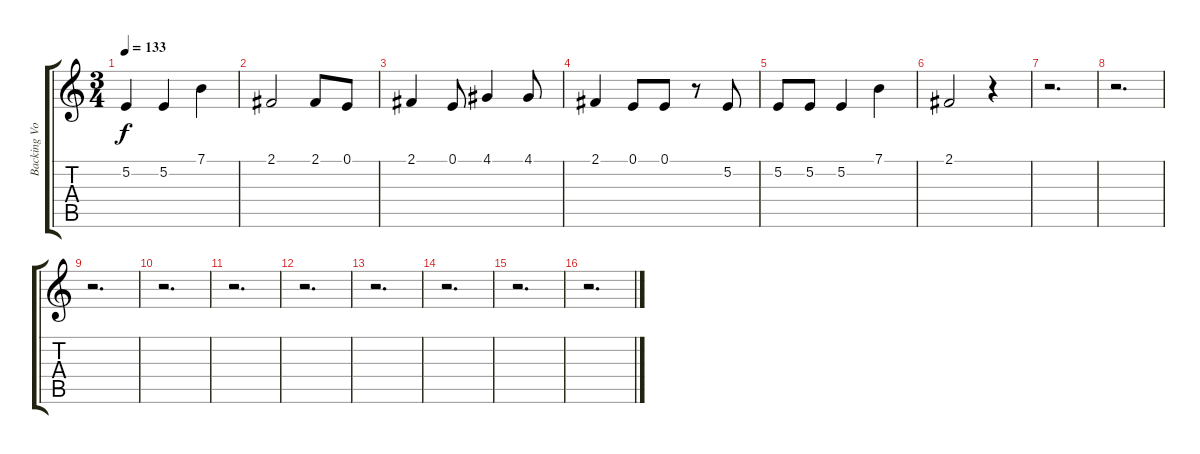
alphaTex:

\track ("Backing Vocals" "Backing Vo") {instrument baritonesax}
\staff {score tabs}
\tuning (E4 B3 G3 D3 A2 E2) {hide}
\ts (3 4)
\tempo 133
\clef g2
\ks c
5.2.4{dy f} 5.2.4 7.1.4 |
2.1.2 2.1.8 0.1.8 |
2.1.4 0.1.8 4.1.4 4.1.8 |
2.1.4 0.1.8 0.1.8 r.8 5.2.8 |
5.2.8 5.2.8 5.2.4 7.1.4 |
2.1.2 r.4 |
r.2{d} |
r.2{d} |
r.2{d} |
r.2{d} |
r.2{d} |
r.2{d} |
r.2{d} |
r.2{d} |
r.2{d} |
r.2{d}
